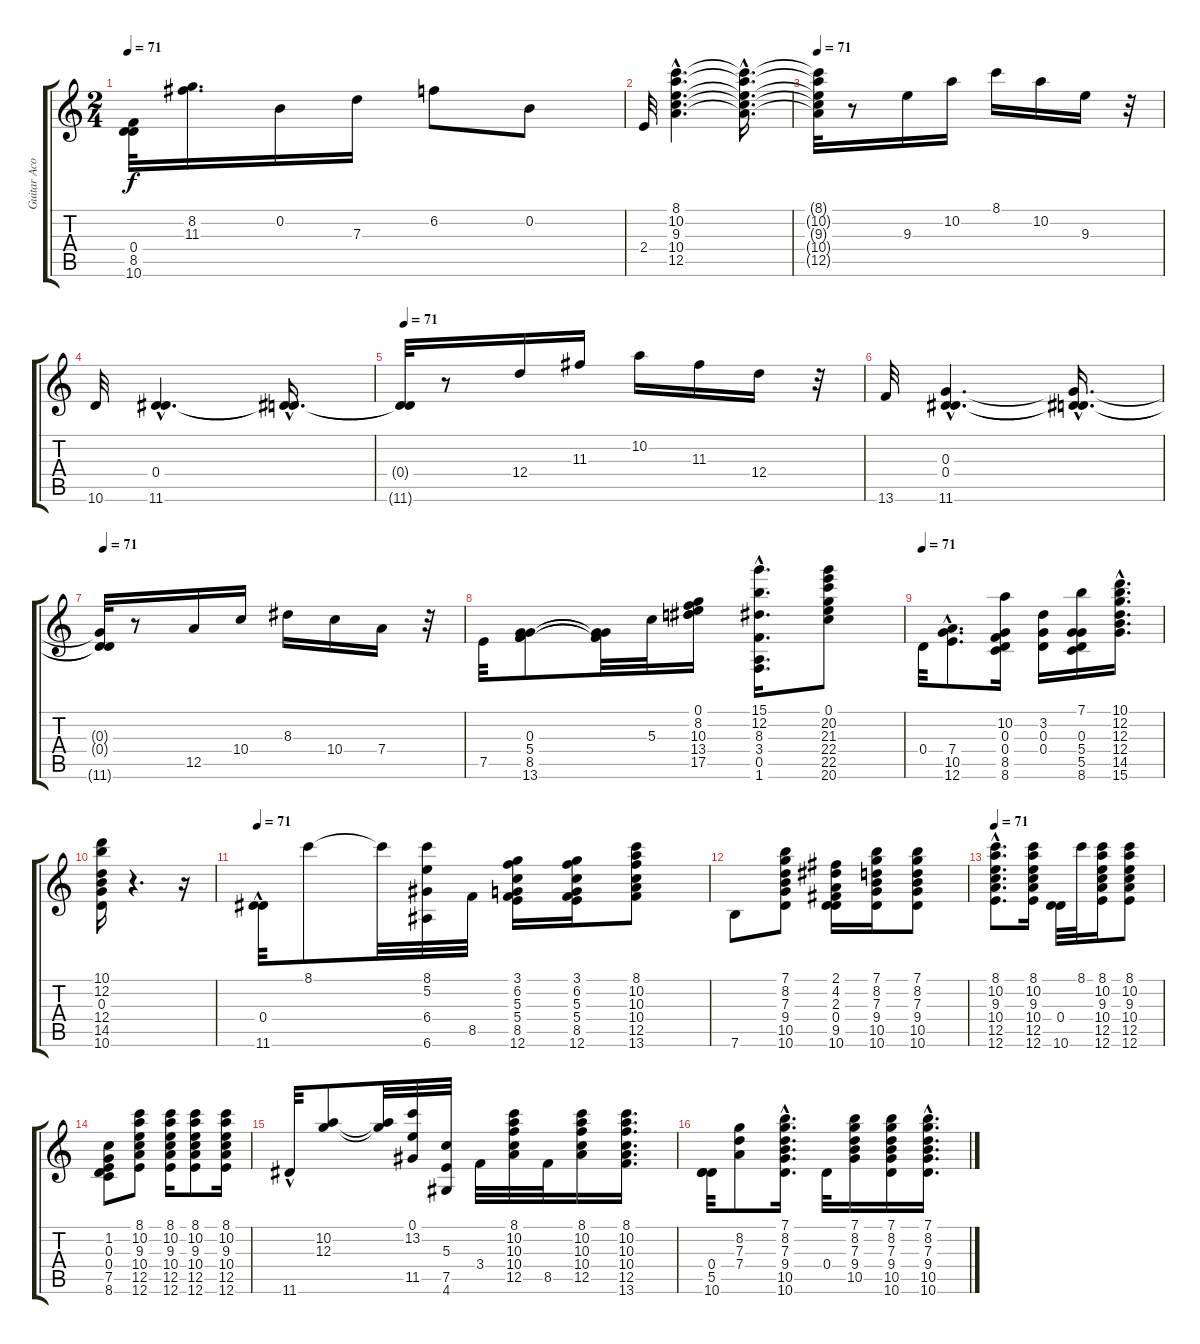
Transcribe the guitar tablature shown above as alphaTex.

\track ("Guitar Acoustic L" "Guitar Aco") {instrument acousticguitarsteel}
\staff {score tabs}
\tuning (E4 B3 G3 D3 A2 E2) {hide}
\ts (2 4)
\tempo 71
\clef g2
\ks c
(0.4 8.5 10.6).32{dy f} (8.2 11.3).16{d} 0.2.16 7.3.16 6.2.8 0.2.8 |
2.4.32 (8.1{hac} 10.2{hac} 9.3{hac} 10.4{hac} 12.5{hac}).4{d} (8.1{hac t} 10.2{hac t} 9.3{hac t} 10.4{hac t} 12.5{hac t}).16{d} |
\tempo 71
(8.1{t} 10.2{t} 9.3{t} 10.4{t} 12.5{t}).32 r.8 9.3.16 10.2.16 8.1.16 10.2.16 9.3.16 r.32 |
10.6.32 (0.4{hac} 11.6{hac}).4{d} (0.4{hac t} 11.6{hac t}).16{d} |
\tempo 71
(0.4{t} 11.6{t}).32 r.8 12.4.16 11.3.16 10.2.16 11.3.16 12.4.16 r.32 |
13.6.32 (0.3{hac} 0.4{hac} 11.6{hac}).4{d} (0.3{hac t} 0.4{hac t} 11.6{hac t}).16{d} |
\tempo 71
(0.3{t} 0.4{t} 11.6{t}).32 r.8 12.5.16 10.4.16 8.3.16 10.4.16 7.4.16 r.32 |
7.5.32 (0.3 5.4 8.5 13.6).8 (0.3{t} 5.4{t} 8.5{t} 13.6{t}).32 5.3.32 (0.1 8.2 10.3 13.4 17.5).16 (15.1 12.2 8.3 3.4{hac} 0.5 1.6).16{d} (0.1 20.2 21.3 22.4 22.5 20.6).8 |
\tempo 71
0.4.32 (7.4{hac} 10.5{hac} 12.6{hac}).8{d} (10.2 0.3 0.4 8.5 8.6).16 (3.2 0.3 0.4).16 (7.1 0.3 5.4 5.5 8.6).16 (10.1 12.2 12.3{hac} 12.4 14.5 15.6).16{d} |
(10.1 12.2 0.3 12.4 14.5 10.6).16 r.4{d} r.16 |
\tempo 71
(0.4 11.6{hac}).32 8.1.8 8.1{t}.32 (8.1 5.2 6.4 6.6).32 8.5.32 (3.1 6.2 5.3 5.4 8.5 12.6).16 (3.1 6.2 5.3 5.4 8.5 12.6).16 (8.1 10.2 10.3 10.4 12.5 13.6).8 |
7.6.8 (7.1 8.2 7.3 9.4 10.5 10.6).8 (2.1 4.2 2.3 0.4 9.5 10.6).16 (7.1 8.2 7.3 9.4 10.5 10.6).16 (7.1 8.2 7.3 9.4 10.5 10.6).8 |
\tempo 71
(8.1{hac} 10.2{hac} 9.3{hac} 10.4{hac} 12.5{hac} 12.6{hac}).8{d} (8.1 10.2 9.3 10.4 12.5 12.6).16 (0.4 10.6).32 8.1.32 (8.1 10.2 9.3 10.4 12.5 12.6).16 (8.1 10.2 9.3 10.4 12.5 12.6).8 |
(1.2 0.3 0.4 7.5 8.6).8 (8.1 10.2 9.3 10.4 12.5 12.6).8 (8.1 10.2 9.3 10.4 12.5 12.6).16 (8.1 10.2 9.3 10.4 12.5 12.6).8 (8.1 10.2 9.3 10.4 12.5 12.6).16 |
11.6{hac}.32 (10.2 12.3).8 (10.2{t} 12.3{t}).32 (0.1 13.2 11.5).32 (5.3 7.5 4.6).32 3.4.32 (8.1 10.2 10.3 10.4 12.5).32 8.5.32 (8.1 10.2 10.3 10.4 12.5).16 (8.1 10.2 10.3 10.4 12.5 13.6).16{d} |
(0.4 5.5 10.6).32 (8.2 7.3 7.4).8 (7.1 8.2 7.3 9.4 10.5 10.6{hac}).16{d} 0.4.32 (7.1 8.2 7.3 9.4 10.5).16 (7.1 8.2 7.3 9.4 10.5 10.6).16 (7.1{hac} 8.2{hac} 7.3{hac} 9.4{hac} 10.5{hac} 10.6{hac}).16{d}
